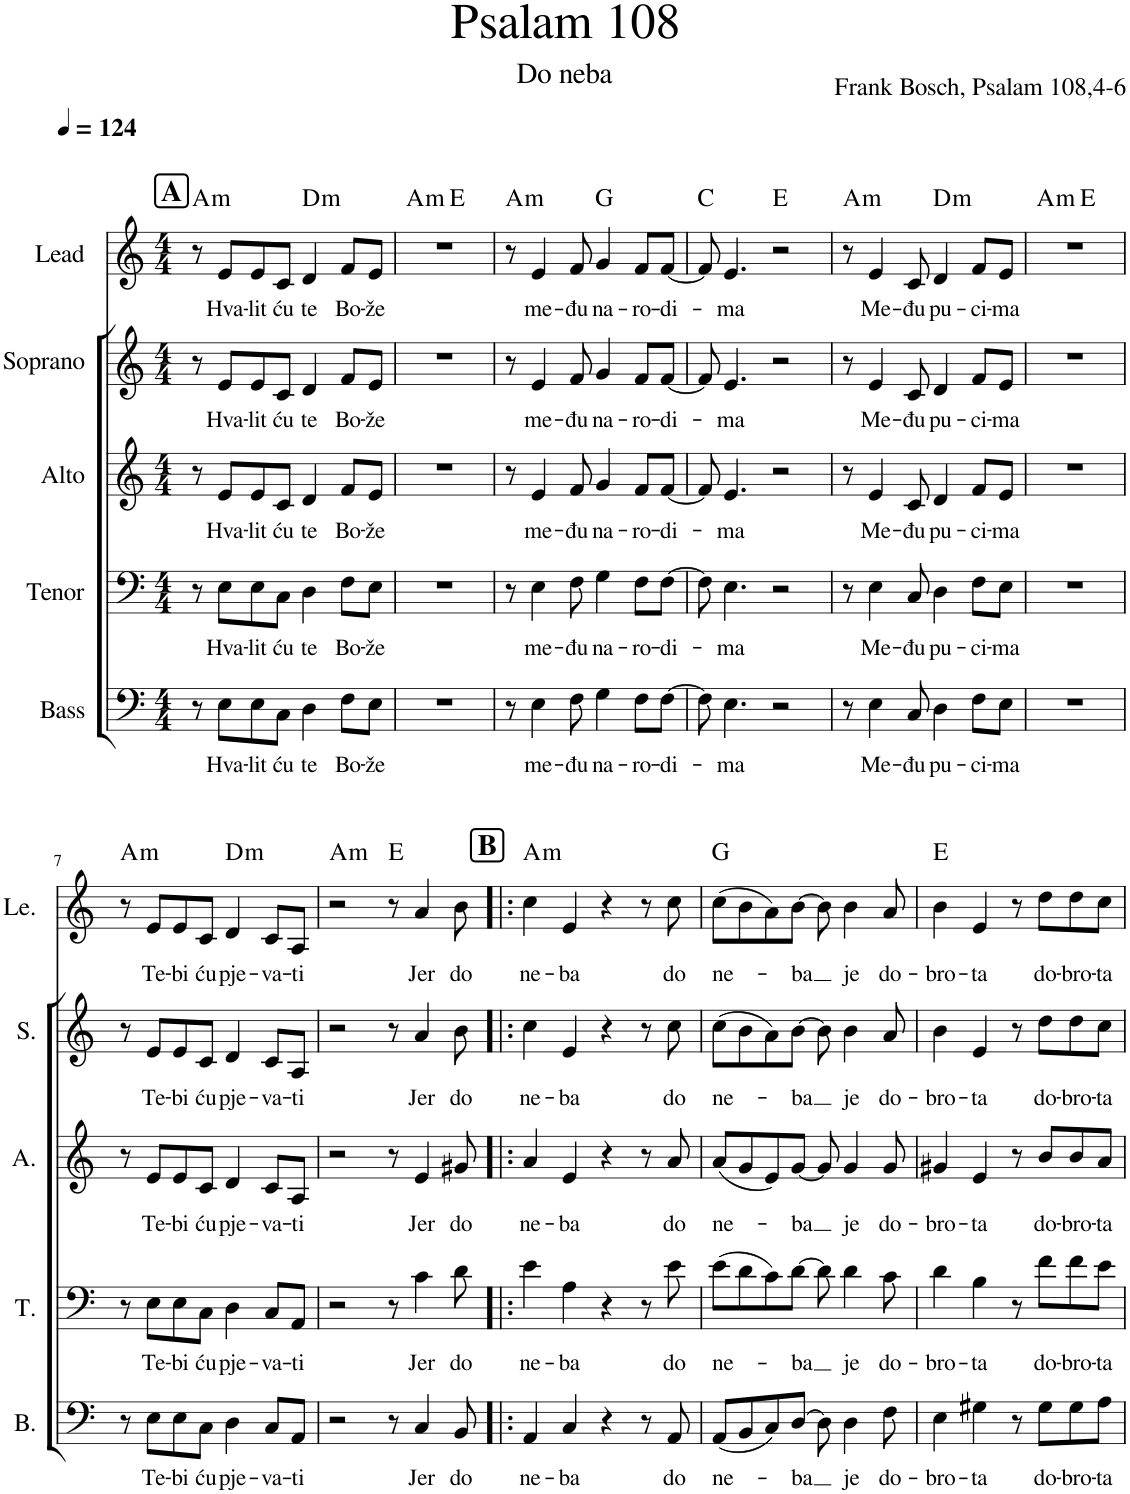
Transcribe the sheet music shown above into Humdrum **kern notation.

**kern	**text	**kern	**text	**kern	**text	**kern	**text	**kern	**text	**harte
*part5	*part5	*part4	*part4	*part3	*part3	*part2	*part2	*part1	*part1	*part1
*staff5	*staff5	*staff4	*staff4	*staff3	*staff3	*staff2	*staff2	*staff1	*staff1	*
*I"Bass	*	*I"Tenor	*	*I"Alto	*	*I"Soprano	*	*I"Lead	*	*
*I'B.	*	*I'T.	*	*I'A.	*	*I'S.	*	*I'Le.	*	*
*clefF4	*	*clefF4	*	*clefG2	*	*clefG2	*	*clefG2	*	*
*k[]	*	*k[]	*	*k[]	*	*k[]	*	*k[]	*	*
*M4/4	*	*M4/4	*	*M4/4	*	*M4/4	*	*M4/4	*	*
*MM124	*	*MM124	*	*MM124	*	*MM124	*	*MM124	*	*
!!LO:REH:place=s1:a:B:cj:fs=14:t=A
=1	=1	=1	=1	=1	=1	=1	=1	=1	=1	=1
!	!	!	!	!	!	!	!	!	!	!LO:H:kt=m
8r	.	8r	.	8r	.	8r	.	8r	.	A:min
!	!LO:LY:b	!	!LO:LY:b	!	!LO:LY:b	!	!LO:LY:b	!	!LO:LY:b	!
8E\L	Hva-	8E\L	Hva-	8e/L	Hva-	8e/L	Hva-	8e/L	Hva-	.
!	!LO:LY:b	!	!LO:LY:b	!	!LO:LY:b	!	!LO:LY:b	!	!LO:LY:b	!
8E\	-lit	8E\	-lit	8e/	-lit	8e/	-lit	8e/	-lit	.
!	!LO:LY:b	!	!LO:LY:b	!	!LO:LY:b	!	!LO:LY:b	!	!LO:LY:b	!
8C\J	ću	8C\J	ću	8c/J	ću	8c/J	ću	8c/J	ću	.
!	!LO:LY:b	!	!LO:LY:b	!	!LO:LY:b	!	!LO:LY:b	!	!LO:LY:b	!LO:H:kt=m
4D\	te	4D\	te	4d/	te	4d/	te	4d/	te	D:min
!	!LO:LY:b	!	!LO:LY:b	!	!LO:LY:b	!	!LO:LY:b	!	!LO:LY:b	!
8F\L	Bo-	8F\L	Bo-	8f/L	Bo-	8f/L	Bo-	8f/L	Bo-	.
!	!LO:LY:b	!	!LO:LY:b	!	!LO:LY:b	!	!LO:LY:b	!	!LO:LY:b	!
8E\J	-že	8E\J	-že	8e/J	-že	8e/J	-že	8e/J	-že	.
=2	=2	=2	=2	=2	=2	=2	=2	=2	=2	=2
!	!	!	!	!	!	!	!	!	!	!LO:H:kt=m
*	*	*	*	*	*	*	*	*^	*	*
1r	.	1r	.	1r	.	1r	.	1r	2ryy	.	A:min
.	.	.	.	.	.	.	.	.	2ryy	.	E:maj
=3	=3	=3	=3	=3	=3	=3	=3	=3	=3	=3	=3
!	!	!	!	!	!	!	!	!	!	!	!LO:H:kt=m
*	*	*	*	*	*	*	*	*v	*v	*	*
8r	.	8r	.	8r	.	8r	.	8r	.	A:min
!	!LO:LY:b	!	!LO:LY:b	!	!LO:LY:b	!	!LO:LY:b	!	!LO:LY:b	!
4E\	me-	4E\	me-	4e/	me-	4e/	me-	4e/	me-	.
!	!LO:LY:b	!	!LO:LY:b	!	!LO:LY:b	!	!LO:LY:b	!	!LO:LY:b	!
8F\	-đu	8F\	-đu	8f/	-đu	8f/	-đu	8f/	-đu	.
!	!LO:LY:b	!	!LO:LY:b	!	!LO:LY:b	!	!LO:LY:b	!	!LO:LY:b	!
4G\	na-	4G\	na-	4g/	na-	4g/	na-	4g/	na-	G:maj
!	!LO:LY:b	!	!LO:LY:b	!	!LO:LY:b	!	!LO:LY:b	!	!LO:LY:b	!
8F\L	-ro-	8F\L	-ro-	8f/L	-ro-	8f/L	-ro-	8f/L	-ro-	.
!	!LO:LY:b	!	!LO:LY:b	!	!LO:LY:b	!	!LO:LY:b	!	!LO:LY:b	!
[8F\J	-di-	[8F\J	-di-	[8f/J	-di-	[8f/J	-di-	[8f/J	-di-	.
=4	=4	=4	=4	=4	=4	=4	=4	=4	=4	=4
8F\]	.	8F\]	.	8f/]	.	8f/]	.	8f/]	.	C:maj
!	!LO:LY:b	!	!LO:LY:b	!	!LO:LY:b	!	!LO:LY:b	!	!LO:LY:b	!
4.E\	-ma	4.E\	-ma	4.e/	-ma	4.e/	-ma	4.e/	-ma	.
2r	.	2r	.	2r	.	2r	.	2r	.	E:maj
=5	=5	=5	=5	=5	=5	=5	=5	=5	=5	=5
!	!	!	!	!	!	!	!	!	!	!LO:H:kt=m
8r	.	8r	.	8r	.	8r	.	8r	.	A:min
!	!LO:LY:b	!	!LO:LY:b	!	!LO:LY:b	!	!LO:LY:b	!	!LO:LY:b	!
4E\	Me-	4E\	Me-	4e/	Me-	4e/	Me-	4e/	Me-	.
!	!LO:LY:b	!	!LO:LY:b	!	!LO:LY:b	!	!LO:LY:b	!	!LO:LY:b	!
8C/	-đu	8C/	-đu	8c/	-đu	8c/	-đu	8c/	-đu	.
!	!LO:LY:b	!	!LO:LY:b	!	!LO:LY:b	!	!LO:LY:b	!	!LO:LY:b	!LO:H:kt=m
4D\	pu-	4D\	pu-	4d/	pu-	4d/	pu-	4d/	pu-	D:min
!	!LO:LY:b	!	!LO:LY:b	!	!LO:LY:b	!	!LO:LY:b	!	!LO:LY:b	!
8F\L	-ci-	8F\L	-ci-	8f/L	-ci-	8f/L	-ci-	8f/L	-ci-	.
!	!LO:LY:b	!	!LO:LY:b	!	!LO:LY:b	!	!LO:LY:b	!	!LO:LY:b	!
8E\J	-ma	8E\J	-ma	8e/J	-ma	8e/J	-ma	8e/J	-ma	.
=6	=6	=6	=6	=6	=6	=6	=6	=6	=6	=6
!	!	!	!	!	!	!	!	!	!	!LO:H:kt=m
*	*	*	*	*	*	*	*	*^	*	*
1r	.	1r	.	1r	.	1r	.	1r	2ryy	.	A:min
.	.	.	.	.	.	.	.	.	2ryy	.	E:maj
!!LO:LB:g=z
=7	=7	=7	=7	=7	=7	=7	=7	=7	=7	=7	=7
!	!	!	!	!	!	!	!	!	!	!	!LO:H:kt=m
*	*	*	*	*	*	*	*	*v	*v	*	*
8r	.	8r	.	8r	.	8r	.	8r	.	A:min
!	!LO:LY:b	!	!LO:LY:b	!	!LO:LY:b	!	!LO:LY:b	!	!LO:LY:b	!
8E\L	Te-	8E\L	Te-	8e/L	Te-	8e/L	Te-	8e/L	Te-	.
!	!LO:LY:b	!	!LO:LY:b	!	!LO:LY:b	!	!LO:LY:b	!	!LO:LY:b	!
8E\	-bi	8E\	-bi	8e/	-bi	8e/	-bi	8e/	-bi	.
!	!LO:LY:b	!	!LO:LY:b	!	!LO:LY:b	!	!LO:LY:b	!	!LO:LY:b	!
8C\J	ću	8C\J	ću	8c/J	ću	8c/J	ću	8c/J	ću	.
!	!LO:LY:b	!	!LO:LY:b	!	!LO:LY:b	!	!LO:LY:b	!	!LO:LY:b	!LO:H:kt=m
4D\	pje-	4D\	pje-	4d/	pje-	4d/	pje-	4d/	pje-	D:min
!	!LO:LY:b	!	!LO:LY:b	!	!LO:LY:b	!	!LO:LY:b	!	!LO:LY:b	!
8C/L	-va-	8C/L	-va-	8c/L	-va-	8c/L	-va-	8c/L	-va-	.
!	!LO:LY:b	!	!LO:LY:b	!	!LO:LY:b	!	!LO:LY:b	!	!LO:LY:b	!
8AA/J	-ti	8AA/J	-ti	8A/J	-ti	8A/J	-ti	8A/J	-ti	.
=8	=8	=8	=8	=8	=8	=8	=8	=8	=8	=8
!	!	!	!	!	!	!	!	!	!	!LO:H:kt=m
2r	.	2r	.	2r	.	2r	.	2r	.	A:min
8r	.	8r	.	8r	.	8r	.	8r	.	E:maj
!	!LO:LY:b	!	!LO:LY:b	!	!LO:LY:b	!	!LO:LY:b	!	!LO:LY:b	!
4C/	Jer	4c\	Jer	4e/	Jer	4a/	Jer	4a/	Jer	.
!	!LO:LY:b	!	!LO:LY:b	!	!LO:LY:b	!	!LO:LY:b	!	!LO:LY:b	!
8BB/	do	8d\	do	8g#X/	do	8b\	do	8b\	do	.
!!LO:REH:place=s1:a:B:cj:fs=14:t=B
=9!|:	=9!|:	=9!|:	=9!|:	=9!|:	=9!|:	=9!|:	=9!|:	=9!|:	=9!|:	=9!|:
!	!LO:LY:b	!	!LO:LY:b	!	!LO:LY:b	!	!LO:LY:b	!	!LO:LY:b	!LO:H:kt=m
4AA/	ne-	4e\	ne-	4a/	ne-	4cc\	ne-	4cc\	ne-	A:min
!	!LO:LY:b	!	!LO:LY:b	!	!LO:LY:b	!	!LO:LY:b	!	!LO:LY:b	!
4C/	-ba	4A\	-ba	4e/	-ba	4e/	-ba	4e/	-ba	.
4r	.	4r	.	4r	.	4r	.	4r	.	.
8r	.	8r	.	8r	.	8r	.	8r	.	.
!	!LO:LY:b	!	!LO:LY:b	!	!LO:LY:b	!	!LO:LY:b	!	!LO:LY:b	!
8AA/	do	8e\	do	8a/	do	8cc\	do	8cc\	do	.
=10	=10	=10	=10	=10	=10	=10	=10	=10	=10	=10
!	!LO:LY:b	!	!LO:LY:b	!	!LO:LY:b	!	!LO:LY:b	!	!LO:LY:b	!
(8AA/L	ne-	(8e\L	ne-	(8a/L	ne-	(8cc\L	ne-	(8cc\L	ne-	G:maj
8BB/	.	8d\	.	8g/	.	8b\	.	8b\	.	.
8C/)	.	8c\)	.	8e/)	.	8a\)	.	8a\)	.	.
!	!LO:LY:b	!	!LO:LY:b	!	!LO:LY:b	!	!LO:LY:b	!	!LO:LY:b	!
[8D/J	-ba	[8d\J	-ba	[8g/J	-ba	[8b\J	-ba	[8b\J	-ba	.
8D\]	.	8d\]	.	8g/]	.	8b\]	.	8b\]	.	.
!	!LO:LY:b	!	!LO:LY:b	!	!LO:LY:b	!	!LO:LY:b	!	!LO:LY:b	!
4D\	je	4d\	je	4g/	je	4b\	je	4b\	je	.
!	!LO:LY:b	!	!LO:LY:b	!	!LO:LY:b	!	!LO:LY:b	!	!LO:LY:b	!
8F\	do-	8c\	do-	8g/	do-	8a/	do-	8a/	do-	.
=11	=11	=11	=11	=11	=11	=11	=11	=11	=11	=11
!	!LO:LY:b	!	!LO:LY:b	!	!LO:LY:b	!	!LO:LY:b	!	!LO:LY:b	!
4E\	-bro-	4d\	-bro-	4g#X/	-bro-	4b\	-bro-	4b\	-bro-	E:maj
!	!LO:LY:b	!	!LO:LY:b	!	!LO:LY:b	!	!LO:LY:b	!	!LO:LY:b	!
4G#X\	-ta	4B\	-ta	4e/	-ta	4e/	-ta	4e/	-ta	.
8r	.	8r	.	8r	.	8r	.	8r	.	.
!	!LO:LY:b	!	!LO:LY:b	!	!LO:LY:b	!	!LO:LY:b	!	!LO:LY:b	!
8G#\L	do-	8f\L	do-	8b/L	do-	8dd\L	do-	8dd\L	do-	.
!	!LO:LY:b	!	!LO:LY:b	!	!LO:LY:b	!	!LO:LY:b	!	!LO:LY:b	!
8G#\	-bro-	8f\	-bro-	8b/	-bro-	8dd\	-bro-	8dd\	-bro-	.
!	!LO:LY:b	!	!LO:LY:b	!	!LO:LY:b	!	!LO:LY:b	!	!LO:LY:b	!
8A\J	-ta	8e\J	-ta	8a/J	-ta	8cc\J	-ta	8cc\J	-ta	.
=	=	=	=	=	=	=	=	=	=	=
*-	*-	*-	*-	*-	*-	*-	*-	*-	*-	*-
